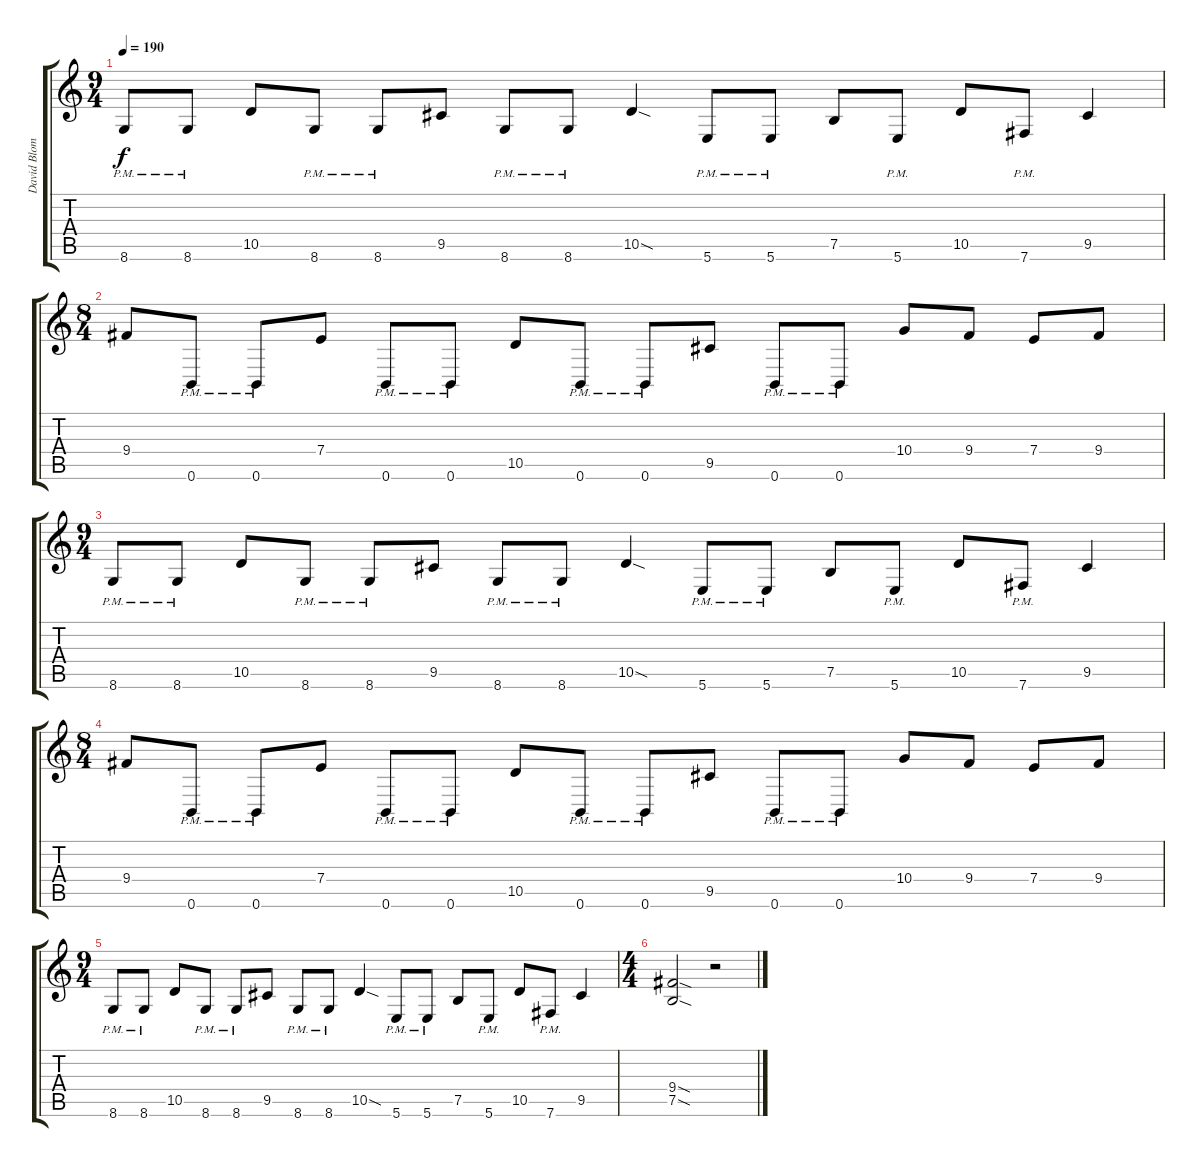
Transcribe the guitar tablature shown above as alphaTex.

\track ("David Blomqvist" "David Blom") {instrument distortionguitar}
\staff {score tabs}
\tuning (A3 Gb3 D3 A2 E2 B1) {hide}
\ts (9 4)
\tempo 190
\clef g2
\ks c
8.6{pm}.8{dy f} 8.6{pm}.8 10.5.8 8.6{pm}.8 8.6{pm}.8 9.5.8 8.6{pm}.8 8.6{pm}.8 10.5{sod}.4 5.6{pm}.8 5.6{pm}.8 7.5.8 5.6{pm}.8 10.5.8 7.6{pm}.8 9.5.4 |
\ts (8 4)
9.4.8 0.6{pm}.8 0.6{pm}.8 7.4.8 0.6{pm}.8 0.6{pm}.8 10.5.8 0.6{pm}.8 0.6{pm}.8 9.5.8 0.6{pm}.8 0.6{pm}.8 10.4.8 9.4.8 7.4.8 9.4.8 |
\ts (9 4)
8.6{pm}.8 8.6{pm}.8 10.5.8 8.6{pm}.8 8.6{pm}.8 9.5.8 8.6{pm}.8 8.6{pm}.8 10.5{sod}.4 5.6{pm}.8 5.6{pm}.8 7.5.8 5.6{pm}.8 10.5.8 7.6{pm}.8 9.5.4 |
\ts (8 4)
9.4.8 0.6{pm}.8 0.6{pm}.8 7.4.8 0.6{pm}.8 0.6{pm}.8 10.5.8 0.6{pm}.8 0.6{pm}.8 9.5.8 0.6{pm}.8 0.6{pm}.8 10.4.8 9.4.8 7.4.8 9.4.8 |
\ts (9 4)
8.6{pm}.8 8.6{pm}.8 10.5.8 8.6{pm}.8 8.6{pm}.8 9.5.8 8.6{pm}.8 8.6{pm}.8 10.5{sod}.4 5.6{pm}.8 5.6{pm}.8 7.5.8 5.6{pm}.8 10.5.8 7.6{pm}.8 9.5.4 |
\ts (4 4)
(9.4{sod} 7.5{sod}).2 r.2
